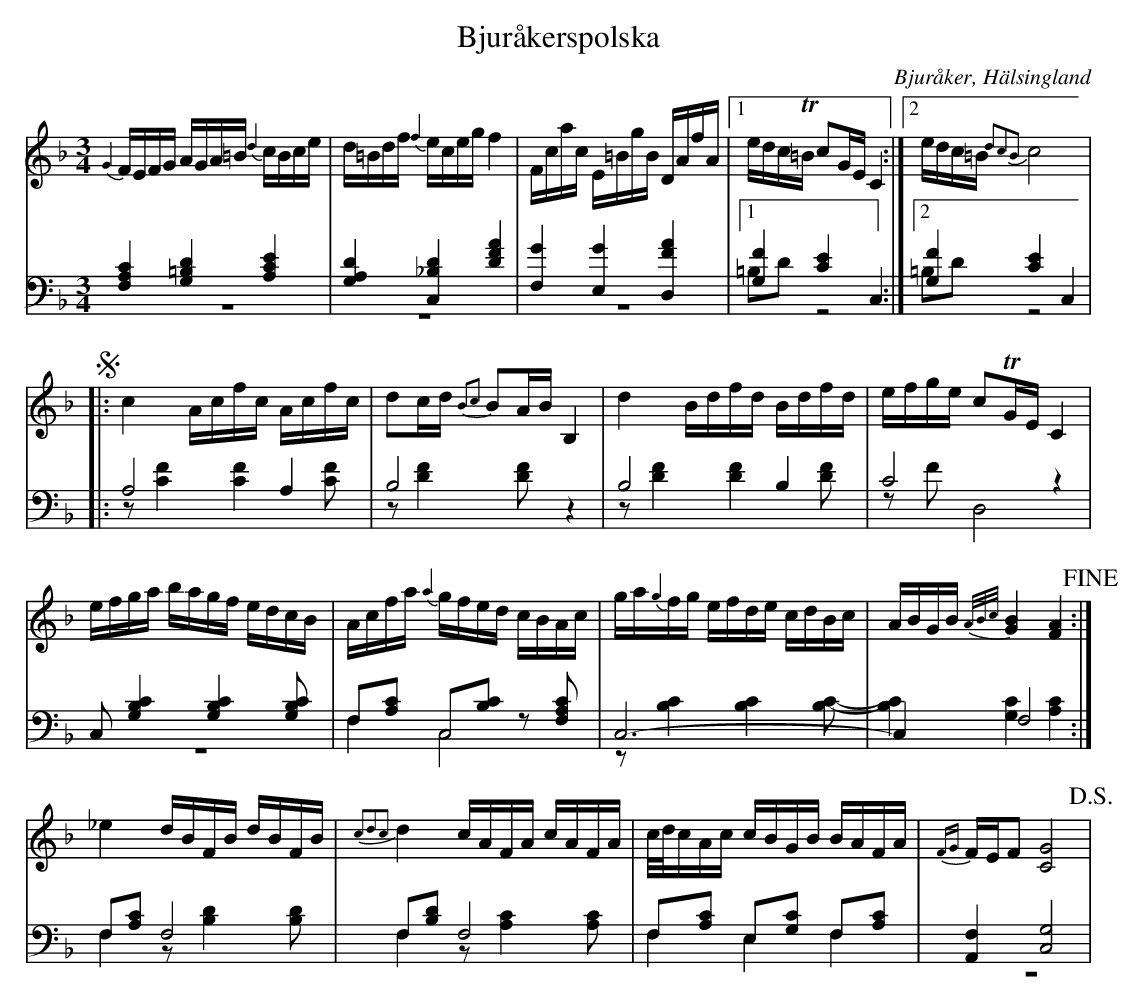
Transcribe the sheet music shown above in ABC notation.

X:1
T: Bjuråkerspolska
O: Bjuråker, Hälsingland
M: 3/4
L: 1/16
K: F
V:1
V:2
V:3 merge
V:1
{G2}FEFG AGA=B {d2}cBce|d=Bdf {f2}eceg f4|Fcac E=BgB DAfA|1 edcT=B c2GE C4:|2 edc=B {d2c2B2}c8 |
!segno! |:c4 Acfc Acfc|d2cd {B2c2}B2AB B,4|d4 Bdfd Bdfd|efge c2TGE C4|
efga bagf edcB|Acfa {a2}gfed cBAc|ga{g2}fg efde cdBc|ABGB {A/B/c/}[G4B4] [F4A4] !fine!:|
_e4 dBFB dBFB|{c2d2c2}d4 cAFA cAFA|c/d/cAc cBGB BAFA|{FG}FEF2 [C8G8] !D.S.!|
V:2 clef=bass
[F,4A,4C4] [G,4=B,4D4] [A,4C4E4]|[G,4A,4D4] [C,4_B,4D4] [D4F4A4]|[F,4G4] [E,4G4] [D,4F4A4]|1 [G,4F4] [C4E4] C,4:|2 [G,4F4] [C4E4] C,4 |
|:A,8 A,4|B,8 z4|B,8  B,4|C8 z4|
C,2 [G,4B,4C4] [G,4B,4C4] [G,2B,2C2]|F,2[A,2C2] C,2[B,2C2] z2 [F,2A,2C2]|C,12-|C,4 F,8:|
F,2[A,2C2] F,8|F,2[B,2D2] F,8|F,2[A,2C2] E,2[G,2C2] F,2[A,2C2]|[A,,4F,4] [C,8G,8] |
V:3 clef=bass
z12|z12|z12|1 =B,2D2 z8:|2 =B,2D2 z8|
|:z2 [C4F4] [C4F4] [C2F2]|z2 [D4F4] [D2F2] z4|z2 [D4F4] [D4F4] [D2F2]|z2 F2 D,8|
z12|F,4 C,8|z2 [B,4C4] [B,4C4] [B,2C2]-|[B,4C4] [G,4C4] [A,4C4]:|
F,4 z2 [B,4D4] [B,2D2]|F,4 z2 [A,4C4] [A,2C2]|F,4 E,4 F,4|z12|
